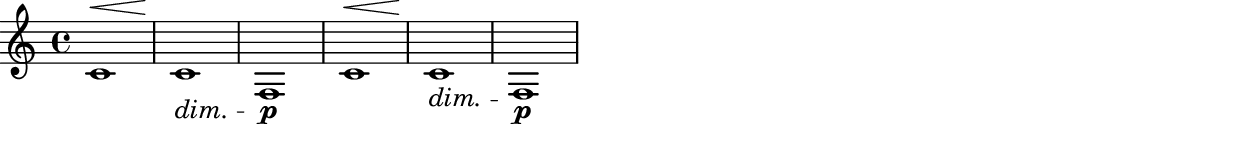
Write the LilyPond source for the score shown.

%% Generated by lilypond-book
%% Options: [exampleindent=10.16\mm,indent=0\mm,line-width=160\mm,paper-height=845.047\pt,paper-width=597.508\pt,papersize='(cons (* 597.508 pt) (* 845.047 pt))]
\include "lilypond-book-preamble.ly"


% ****************************************************************
% Start cut-&-pastable-section
% ****************************************************************

#(ly:set-option 'eps-box-padding 3.000000)



\paper {
  #(set-paper-size '(cons (* 597.508 pt) (* 845.047 pt)))
  indent = 0\mm
  line-width = 160\mm
  % offset the left padding, also add 1mm as lilypond creates cropped
  % images with a little space on the right
  line-width = #(- line-width (* mm  3.000000) (* mm 1))
}

\layout {
  
}




% ****************************************************************
% ly snippet:
% ****************************************************************
\sourcefilename "/lilypond-2.25.19/input/regression/dynamics-alignment-breaker.ly"
\sourcefileline 0
\version "2.19.21"

\header {
  texidoc = "Hairpins, DynamicTextSpanners and dynamics can be
positioned independently using @code{\\breakDynamicSpan}, which
causes the alignment spanner to end prematurely.
"
}

\relative {
  c'1^\<
  \dimTextDim
  c1_\>
  f,1\p

  c'1^\<
  \breakDynamicSpan
  c1_\>
  \breakDynamicSpan
  f,1\p
}



% ****************************************************************
% end ly snippet
% ****************************************************************
